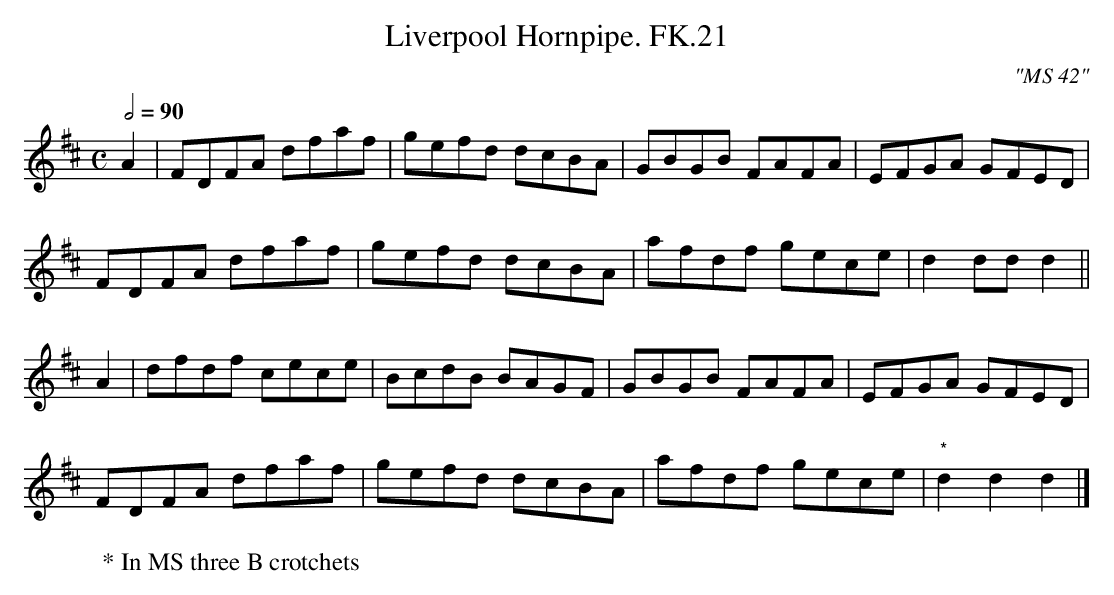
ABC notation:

X:1
T:Liverpool Hornpipe. FK.21
M:C
L:1/8
Q:1/2=90
C:"MS 42"
K:D
A2 | FDFA dfaf |gefd dcBA | GBGB FAFA | EFGA GFED |
FDFA dfaf | gefd dcBA | afdf gece | d2 dd d2 ||
A2 | dfdf cece | BcdB BAGF | GBGB FAFA | EFGA GFED |
FDFA dfaf | gefd dcBA | afdf gece | "*"d2 d2 d2 |]
W:* In MS three B crotchets
